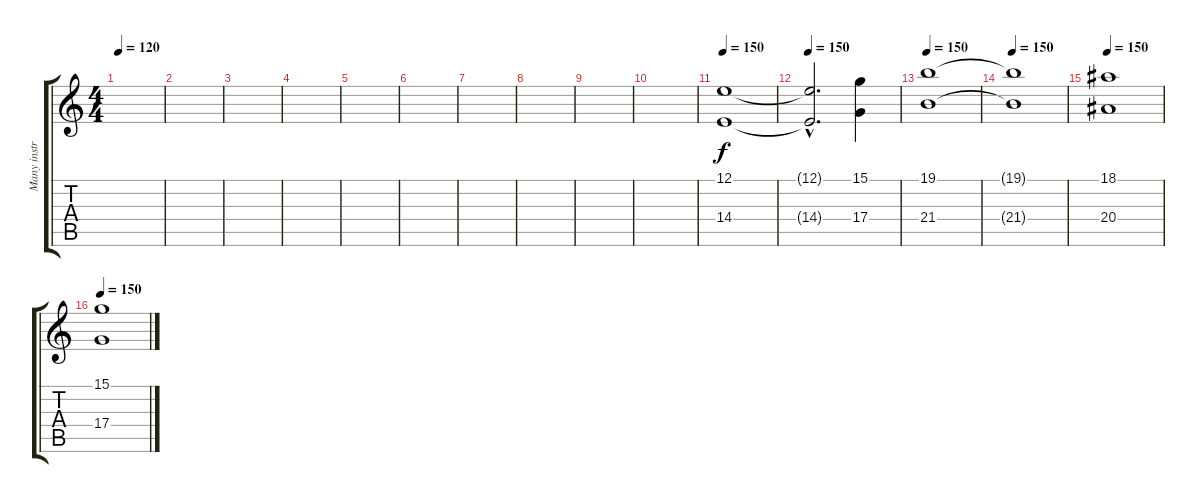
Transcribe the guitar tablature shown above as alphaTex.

\track ("Many instru." "Many instr") {instrument tremolostrings}
\staff {score tabs}
\tuning (E4 B3 G3 D3 A2 E2) {hide}
\ts (4 4)
\tempo 120
\clef g2
\ks c
|
|
|
|
|
|
|
|
|
|
\tempo 150
(12.1 14.4).1 |
\tempo 150
(12.1{hac t} 14.4{hac t}).2{d} (15.1 17.4).4 |
\tempo 150
(19.1 21.4).1 |
\tempo 150
(19.1{t} 21.4{t}).1 |
\tempo 150
(18.1 20.4).1 |
\tempo 150
(15.1 17.4).1
